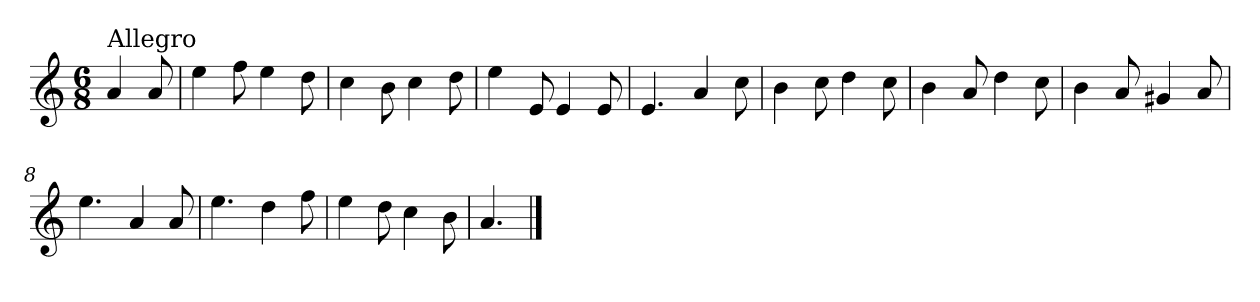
**kern
*part1
*staff1
*clefG2
*k[]
*C:
*M6/8
=
!LO:TX:a:t=Allegro
4a/
8a/
=1
4ee\
8ff\
4ee\
8dd\
=2
4cc\
8b\
4cc\
8dd\
=3
4ee\
8e/
4e/
8e/
=4
4.e/
4a/
8cc\
=5
4b\
8cc\
4dd\
8cc\
!!LO:LB:g=z
=6
4b\
8a/
4dd\
8cc\
=7
4b\
8a/
4g#X/
8a/
=8
4.ee\
4a/
8a/
=9
4.ee\
4dd\
8ff\
=10
4ee\
8dd\
4cc\
8b\
=11
4.a/
==
*-
